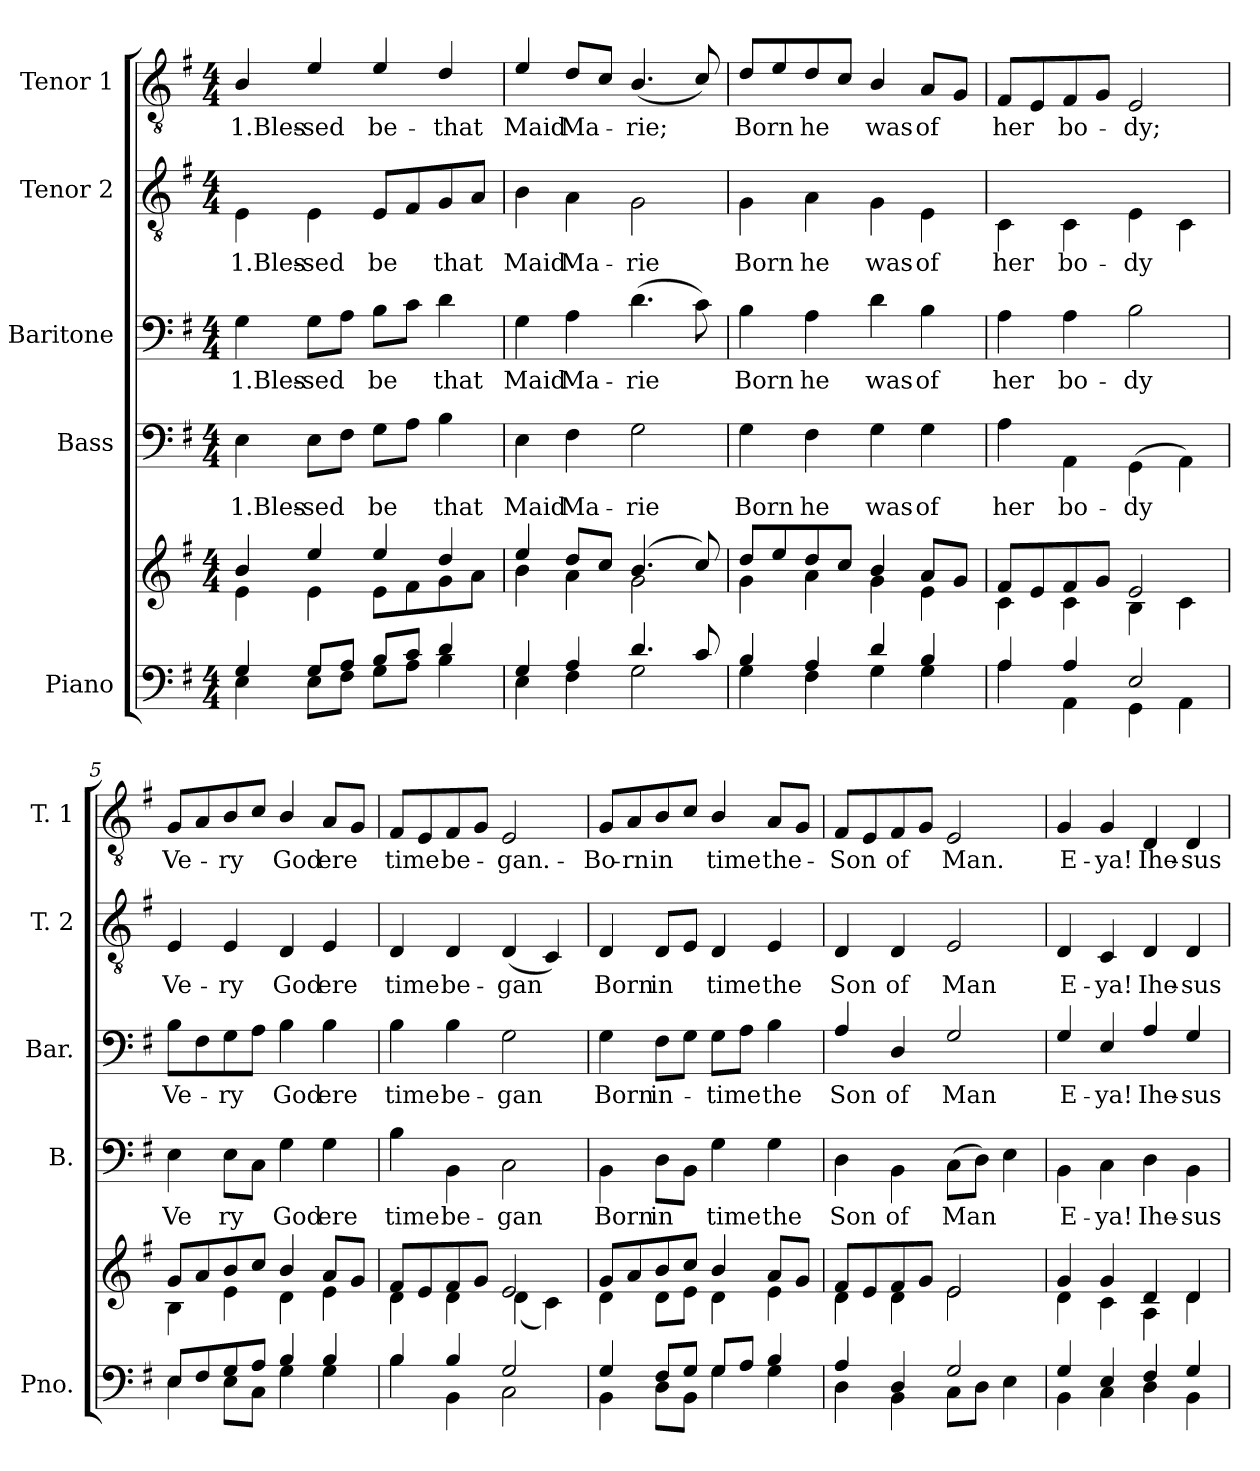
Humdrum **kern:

**kern	**kern	**kern	**text	**kern	**text	**kern	**text	**kern	**text
*part5	*part5	*part4	*part4	*part3	*part3	*part2	*part2	*part1	*part1
*staff6	*staff5	*staff4	*staff4	*staff3	*staff3	*staff2	*staff2	*staff1	*staff1
*I"Piano	*	*I"Bass	*	*I"Baritone	*	*I"Tenor 2	*	*I"Tenor 1	*
*I'Pno.	*	*I'B.	*	*I'Bar.	*	*I'T. 2	*	*I'T. 1	*
*clefF4	*clefG2	*clefF4	*	*clefF4	*	*clefGv2	*	*clefGv2	*
*k[f#]	*k[f#]	*k[f#]	*	*k[f#]	*	*k[f#]	*	*k[f#]	*
*M4/4	*M4/4	*M4/4	*	*M4/4	*	*M4/4	*	*M4/4	*
*MM100	*MM100	*MM100	*	*MM100	*	*MM100	*	*MM100	*
=1	=1	=1	=1	=1	=1	=1	=1	=1	=1
*^	*^	*	*	*	*	*	*	*	*
!	!	!	!	!	!LO:LY:b	!	!LO:LY:b	!	!LO:LY:b	!	!LO:LY:b
4G/	4E\	4b/	4e\	4E\	1.Bles-	4G\	1.Bles-	4E\	1.Bles-	4B/	1.Bles-
!	!	!	!	!	!LO:LY:b	!	!LO:LY:b	!	!LO:LY:b	!	!LO:LY:b
8G/L	8E\L	4ee/	4e\	8E\L	-sed	8G\L	-sed	4E\	-sed	4e/	-sed
8A/J	8F#\J	.	.	8F#\J	.	8A\J	.	.	.	.	.
!	!	!	!	!	!LO:LY:b	!	!LO:LY:b	!	!LO:LY:b	!	!LO:LY:b
8B/L	8G\L	4ee/	8e\L	8G\L	be	8B\L	be	8E/L	be	4e/	be-
8c/J	8A\J	.	8f#\	8A\J	.	8c\J	.	8F#/	.	.	.
!	!	!	!	!	!LO:LY:b	!	!LO:LY:b	!	!LO:LY:b	!	!LO:LY:b
4d/	4B\	4dd/	8g\	4B\	that	4d\	that	8G/	that	4d/	-that
.	.	.	8a\J	.	.	.	.	8A/J	.	.	.
=2	=2	=2	=2	=2	=2	=2	=2	=2	=2	=2	=2
!	!	!	!	!	!LO:LY:b	!	!LO:LY:b	!	!LO:LY:b	!	!LO:LY:b
4G/	4E\	4ee/	4b\	4E\	Maid	4G\	Maid	4B\	Maid	4e/	Maid
!	!	!	!	!	!LO:LY:b	!	!LO:LY:b	!	!LO:LY:b	!	!LO:LY:b
4A/	4F#\	8dd/L	4a\	4F#\	Ma-	4A\	Ma-	4A\	Ma-	8d/L	Ma-
.	.	8cc/J	.	.	.	.	.	.	.	8c/J	.
!	!	!	!	!	!LO:LY:b	!	!LO:LY:b	!	!LO:LY:b	!	!LO:LY:b
4.d/	2G\	(4.b/	2g\	2G\	-rie	(4.d\	-rie	2G\	-rie	(4.B/	-rie;
8c/	.	8cc/)	.	.	.	8c\)	.	.	.	8c/)	.
=3	=3	=3	=3	=3	=3	=3	=3	=3	=3	=3	=3
!	!	!	!	!	!LO:LY:b	!	!LO:LY:b	!	!LO:LY:b	!	!LO:LY:b
4B/	4G\	8dd/L	4g\	4G\	Born	4B\	Born	4G\	Born	8d/L	Born
.	.	8ee/	.	.	.	.	.	.	.	8e/	.
!	!	!	!	!	!LO:LY:b	!	!LO:LY:b	!	!LO:LY:b	!	!LO:LY:b
4A/	4F#\	8dd/	4a\	4F#\	he	4A\	he	4A\	he	8d/	he
.	.	8cc/J	.	.	.	.	.	.	.	8c/J	.
!	!	!	!	!	!LO:LY:b	!	!LO:LY:b	!	!LO:LY:b	!	!LO:LY:b
4d/	4G\	4b/	4g\	4G\	was	4d\	was	4G\	was	4B/	was
!	!	!	!	!	!LO:LY:b	!	!LO:LY:b	!	!LO:LY:b	!	!LO:LY:b
4B/	4G\	8a/L	4e\	4G\	of	4B\	of	4E\	of	8A/L	of
.	.	8g/J	.	.	.	.	.	.	.	8G/J	.
=4	=4	=4	=4	=4	=4	=4	=4	=4	=4	=4	=4
!	!	!	!	!	!LO:LY:b	!	!LO:LY:b	!	!LO:LY:b	!	!LO:LY:b
4A/	4A\	8f#/L	4c\	4A\	her	4A\	her	4C\	her	8F#/L	her
.	.	8e/	.	.	.	.	.	.	.	8E/	.
!	!	!	!	!	!LO:LY:b	!	!LO:LY:b	!	!LO:LY:b	!	!LO:LY:b
4A/	4AA\	8f#/	4c\	4AA\	bo-	4A\	bo-	4C\	bo-	8F#/	bo-
.	.	8g/J	.	.	.	.	.	.	.	8G/J	.
!	!	!	!	!	!LO:LY:b	!	!LO:LY:b	!	!LO:LY:b	!	!LO:LY:b
2E/	4GG\	2e/	4B\	(4GG\	-dy	2B\	-dy	4E\	-dy	2E/	-dy;
.	4AA\	.	4c\	4AA\)	.	.	.	4C\	.	.	.
=5	=5	=5	=5	=5	=5	=5	=5	=5	=5	=5	=5
!	!	!	!	!	!LO:LY:b	!	!LO:LY:b	!	!LO:LY:b	!	!LO:LY:b
8E/L	4E\	8g/L	4B\	4E\	Ve	8B\L	Ve-	4E/	Ve-	8G/L	Ve-
8F#/	.	8a/	.	.	.	8F#\	.	.	.	8A/	.
!	!	!	!	!	!LO:LY:b	!	!LO:LY:b	!	!LO:LY:b	!	!LO:LY:b
8G/	8E\L	8b/	4e\	8E\L	ry	8G\	-ry	4E/	-ry	8B/	-ry
8A/J	8C\J	8cc/J	.	8C\J	.	8A\J	.	.	.	8c/J	.
!	!	!	!	!	!LO:LY:b	!	!LO:LY:b	!	!LO:LY:b	!	!LO:LY:b
4B/	4G\	4b/	4d\	4G\	God	4B\	God	4D/	God	4B/	God
!	!	!	!	!	!LO:LY:b	!	!LO:LY:b	!	!LO:LY:b	!	!LO:LY:b
4B/	4G\	8a/L	4e\	4G\	ere	4B\	ere	4E/	ere	8A/L	ere
.	.	8g/J	.	.	.	.	.	.	.	8G/J	.
!!LO:PB:g=z
=6	=6	=6	=6	=6	=6	=6	=6	=6	=6	=6	=6
!	!	!	!	!	!LO:LY:b	!	!LO:LY:b	!	!LO:LY:b	!	!LO:LY:b
4B/	4B\	8f#/L	4d\	4B\	time	4B\	time	4D/	time	8F#/L	time
.	.	8e/	.	.	.	.	.	.	.	8E/	.
!	!	!	!	!	!LO:LY:b	!	!LO:LY:b	!	!LO:LY:b	!	!LO:LY:b
4B/	4BB\	8f#/	4d\	4BB\	be-	4B\	be-	4D/	be-	8F#/	be--
.	.	8g/J	.	.	.	.	.	.	.	8G/J	.
!	!	!	!	!	!LO:LY:b	!	!LO:LY:b	!	!LO:LY:b	!	!LO:LY:b
2G/	2C\	2e/	(4d\	2C\	-gan	2G\	-gan	(4D/	-gan	2E/	-gan.-
.	.	.	4c\)	.	.	.	.	4C/)	.	.	.
=7	=7	=7	=7	=7	=7	=7	=7	=7	=7	=7	=7
!	!	!	!	!	!LO:LY:b	!	!LO:LY:b	!	!LO:LY:b	!	!LO:LY:b
4G/	4BB\	8g/L	4d\	4BB\	Born	4G\	Born	4D/	Born	8G/L	-Bo-
!	!	!	!	!	!	!	!	!	!	!	!LO:LY:b
.	.	8a/	.	.	.	.	.	.	.	8A/	-rn
!	!	!	!	!	!LO:LY:b	!	!LO:LY:b	!	!LO:LY:b	!	!LO:LY:b
8F#/L	8D\L	8b/	8d\L	8D\L	in	8F#\L	in-	8D/L	in	8B/	in
8G/J	8BB\J	8cc/J	8e\J	8BB\J	.	8G\J	.	8E/J	.	8c/J	.
!	!	!	!	!	!LO:LY:b	!	!LO:LY:b	!	!LO:LY:b	!	!LO:LY:b
8G/L	4G\	4b/	4d\	4G\	time	8G\L	-time	4D/	time	4B/	time
8A/J	.	.	.	.	.	8A\J	.	.	.	.	.
!	!	!	!	!	!LO:LY:b	!	!LO:LY:b	!	!LO:LY:b	!	!LO:LY:b
4B/	4G\	8a/L	4e\	4G\	the	4B\	the	4E/	the	8A/L	the-
.	.	8g/J	.	.	.	.	.	.	.	8G/J	.
=8	=8	=8	=8	=8	=8	=8	=8	=8	=8	=8	=8
!	!	!	!	!	!LO:LY:b	!	!LO:LY:b	!	!LO:LY:b	!	!LO:LY:b
4A/	4D\	8f#/L	4d\	4D\	Son	4A/	Son	4D/	Son	8F#/L	-Son
.	.	8e/	.	.	.	.	.	.	.	8E/	.
!	!	!	!	!	!LO:LY:b	!	!LO:LY:b	!	!LO:LY:b	!	!LO:LY:b
4D/	4BB\	8f#/	4d\	4BB\	of	4D/	of	4D/	of	8F#/	of
.	.	8g/J	.	.	.	.	.	.	.	8G/J	.
!	!	!	!	!	!LO:LY:b	!	!LO:LY:b	!	!LO:LY:b	!	!LO:LY:b
2G/	8C\L	2e/	2e\	(8C\L	Man	2G/	Man	2E/	Man	2E/	Man.
.	8D\J	.	.	8D\J)	.	.	.	.	.	.	.
.	4E\	.	.	4E\	.	.	.	.	.	.	.
=9	=9	=9	=9	=9	=9	=9	=9	=9	=9	=9	=9
!	!	!	!	!	!LO:LY:b	!	!LO:LY:b	!	!LO:LY:b	!	!LO:LY:b
4G/	4BB\	4g/	4d\	4BB\	E-	4G/	E-	4D/	E-	4G/	E-
!	!	!	!	!	!LO:LY:b	!	!LO:LY:b	!	!LO:LY:b	!	!LO:LY:b
4E/	4C\	4g/	4c\	4C\	-ya!	4E/	-ya!	4C/	-ya!	4G/	-ya!
!	!	!	!	!	!LO:LY:b	!	!LO:LY:b	!	!LO:LY:b	!	!LO:LY:b
4F#/	4D\	4d/	4A\	4D\	Ihe-	4A/	Ihe-	4D/	Ihe-	4D/	Ihe-
!	!	!	!	!	!LO:LY:b	!	!LO:LY:b	!	!LO:LY:b	!	!LO:LY:b
4G/	4BB\	4d/	4d\	4BB\	-sus	4G/	-sus	4D/	-sus	4D/	-sus
*v	*v	*	*	*	*	*	*	*	*	*	*
*	*v	*v	*	*	*	*	*	*	*	*
=	=	=	=	=	=	=	=	=	=
*-	*-	*-	*-	*-	*-	*-	*-	*-	*-
